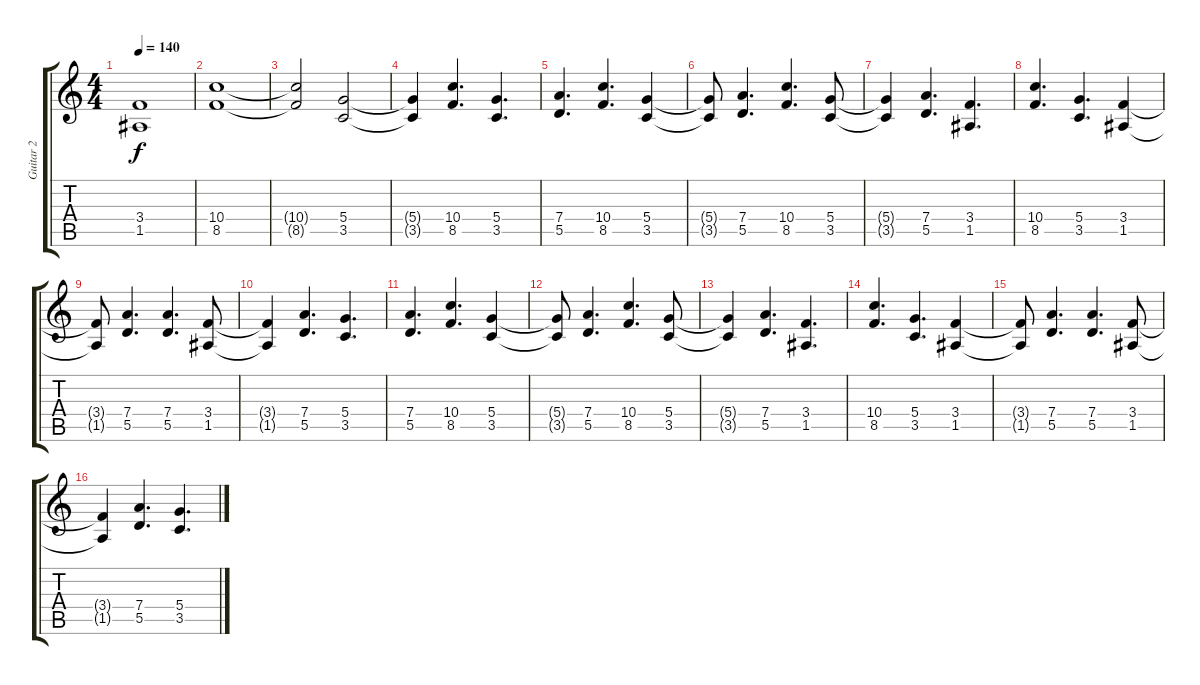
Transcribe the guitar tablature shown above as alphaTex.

\track ("Guitar 2" "Guitar 2") {instrument distortionguitar}
\staff {score tabs}
\tuning (E4 B3 G3 D3 A2 E2) {hide}
\ts (4 4)
\tempo 140
\clef g2
\ks c
(3.4{t} 1.5{t}).1{dy f} |
(10.4 8.5).1 |
(10.4{t} 8.5{t}).2 (5.4 3.5).2 |
(5.4{t} 3.5{t}).4 (10.4 8.5).4{d} (5.4 3.5).4{d} |
(7.4 5.5).4{d} (10.4 8.5).4{d} (5.4 3.5).4 |
(5.4{t} 3.5{t}).8 (7.4 5.5).4{d} (10.4 8.5).4{d} (5.4 3.5).8 |
(5.4{t} 3.5{t}).4 (7.4 5.5).4{d} (3.4 1.5).4{d} |
(10.4 8.5).4{d} (5.4 3.5).4{d} (3.4 1.5).4 |
(3.4{t} 1.5{t}).8 (7.4 5.5).4{d} (7.4 5.5).4{d} (3.4 1.5).8 |
(3.4{t} 1.5{t}).4 (7.4 5.5).4{d} (5.4 3.5).4{d} |
(7.4 5.5).4{d} (10.4 8.5).4{d} (5.4 3.5).4 |
(5.4{t} 3.5{t}).8 (7.4 5.5).4{d} (10.4 8.5).4{d} (5.4 3.5).8 |
(5.4{t} 3.5{t}).4 (7.4 5.5).4{d} (3.4 1.5).4{d} |
(10.4 8.5).4{d} (5.4 3.5).4{d} (3.4 1.5).4 |
(3.4{t} 1.5{t}).8 (7.4 5.5).4{d} (7.4 5.5).4{d} (3.4 1.5).8 |
(3.4{t} 1.5{t}).4 (7.4 5.5).4{d} (5.4 3.5).4{d}
